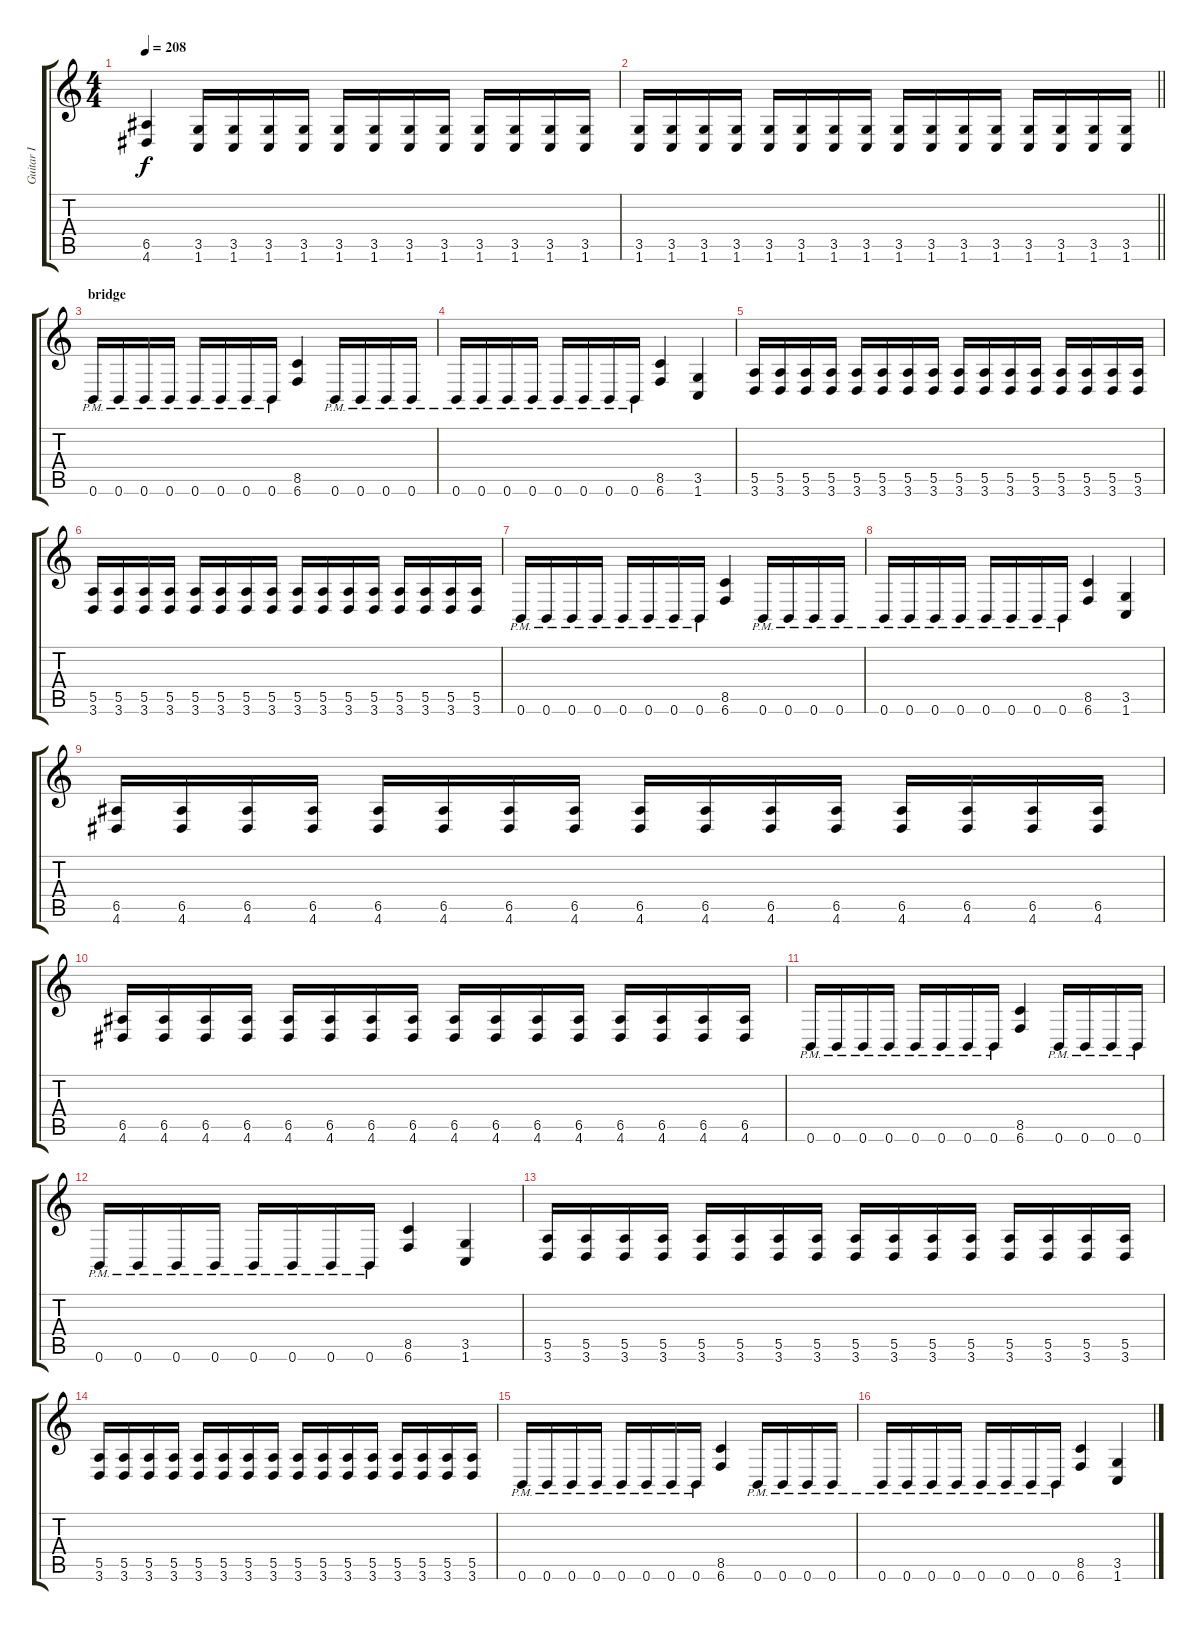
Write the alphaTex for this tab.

\track ("Guitar I" "Guitar I") {instrument distortionguitar}
\staff {score tabs}
\tuning (B3 Gb3 D3 A2 E2 B1) {hide}
\ts (4 4)
\tempo 208
\clef g2
\ks c
(6.5 4.6).4{dy f} (3.5 1.6).16 (3.5 1.6).16 (3.5 1.6).16 (3.5 1.6).16 (3.5 1.6).16 (3.5 1.6).16 (3.5 1.6).16 (3.5 1.6).16 (3.5 1.6).16 (3.5 1.6).16 (3.5 1.6).16 (3.5 1.6).16 |
\barLineRight lightlight
(3.5 1.6).16 (3.5 1.6).16 (3.5 1.6).16 (3.5 1.6).16 (3.5 1.6).16 (3.5 1.6).16 (3.5 1.6).16 (3.5 1.6).16 (3.5 1.6).16 (3.5 1.6).16 (3.5 1.6).16 (3.5 1.6).16 (3.5 1.6).16 (3.5 1.6).16 (3.5 1.6).16 (3.5 1.6).16 |
\section ("" "bridge")
0.6{pm}.16 0.6{pm}.16 0.6{pm}.16 0.6{pm}.16 0.6{pm}.16 0.6{pm}.16 0.6{pm}.16 0.6{pm}.16 (8.5 6.6).4 0.6{pm}.16 0.6{pm}.16 0.6{pm}.16 0.6{pm}.16 |
0.6{pm}.16 0.6{pm}.16 0.6{pm}.16 0.6{pm}.16 0.6{pm}.16 0.6{pm}.16 0.6{pm}.16 0.6{pm}.16 (8.5 6.6).4 (3.5 1.6).4 |
(5.5 3.6).16 (5.5 3.6).16 (5.5 3.6).16 (5.5 3.6).16 (5.5 3.6).16 (5.5 3.6).16 (5.5 3.6).16 (5.5 3.6).16 (5.5 3.6).16 (5.5 3.6).16 (5.5 3.6).16 (5.5 3.6).16 (5.5 3.6).16 (5.5 3.6).16 (5.5 3.6).16 (5.5 3.6).16 |
(5.5 3.6).16 (5.5 3.6).16 (5.5 3.6).16 (5.5 3.6).16 (5.5 3.6).16 (5.5 3.6).16 (5.5 3.6).16 (5.5 3.6).16 (5.5 3.6).16 (5.5 3.6).16 (5.5 3.6).16 (5.5 3.6).16 (5.5 3.6).16 (5.5 3.6).16 (5.5 3.6).16 (5.5 3.6).16 |
0.6{pm}.16 0.6{pm}.16 0.6{pm}.16 0.6{pm}.16 0.6{pm}.16 0.6{pm}.16 0.6{pm}.16 0.6{pm}.16 (8.5 6.6).4 0.6{pm}.16 0.6{pm}.16 0.6{pm}.16 0.6{pm}.16 |
0.6{pm}.16 0.6{pm}.16 0.6{pm}.16 0.6{pm}.16 0.6{pm}.16 0.6{pm}.16 0.6{pm}.16 0.6{pm}.16 (8.5 6.6).4 (3.5 1.6).4 |
(6.5 4.6).16 (6.5 4.6).16 (6.5 4.6).16 (6.5 4.6).16 (6.5 4.6).16 (6.5 4.6).16 (6.5 4.6).16 (6.5 4.6).16 (6.5 4.6).16 (6.5 4.6).16 (6.5 4.6).16 (6.5 4.6).16 (6.5 4.6).16 (6.5 4.6).16 (6.5 4.6).16 (6.5 4.6).16 |
(6.5 4.6).16 (6.5 4.6).16 (6.5 4.6).16 (6.5 4.6).16 (6.5 4.6).16 (6.5 4.6).16 (6.5 4.6).16 (6.5 4.6).16 (6.5 4.6).16 (6.5 4.6).16 (6.5 4.6).16 (6.5 4.6).16 (6.5 4.6).16 (6.5 4.6).16 (6.5 4.6).16 (6.5 4.6).16 |
0.6{pm}.16 0.6{pm}.16 0.6{pm}.16 0.6{pm}.16 0.6{pm}.16 0.6{pm}.16 0.6{pm}.16 0.6{pm}.16 (8.5 6.6).4 0.6{pm}.16 0.6{pm}.16 0.6{pm}.16 0.6{pm}.16 |
0.6{pm}.16 0.6{pm}.16 0.6{pm}.16 0.6{pm}.16 0.6{pm}.16 0.6{pm}.16 0.6{pm}.16 0.6{pm}.16 (8.5 6.6).4 (3.5 1.6).4 |
(5.5 3.6).16 (5.5 3.6).16 (5.5 3.6).16 (5.5 3.6).16 (5.5 3.6).16 (5.5 3.6).16 (5.5 3.6).16 (5.5 3.6).16 (5.5 3.6).16 (5.5 3.6).16 (5.5 3.6).16 (5.5 3.6).16 (5.5 3.6).16 (5.5 3.6).16 (5.5 3.6).16 (5.5 3.6).16 |
(5.5 3.6).16 (5.5 3.6).16 (5.5 3.6).16 (5.5 3.6).16 (5.5 3.6).16 (5.5 3.6).16 (5.5 3.6).16 (5.5 3.6).16 (5.5 3.6).16 (5.5 3.6).16 (5.5 3.6).16 (5.5 3.6).16 (5.5 3.6).16 (5.5 3.6).16 (5.5 3.6).16 (5.5 3.6).16 |
0.6{pm}.16 0.6{pm}.16 0.6{pm}.16 0.6{pm}.16 0.6{pm}.16 0.6{pm}.16 0.6{pm}.16 0.6{pm}.16 (8.5 6.6).4 0.6{pm}.16 0.6{pm}.16 0.6{pm}.16 0.6{pm}.16 |
0.6{pm}.16 0.6{pm}.16 0.6{pm}.16 0.6{pm}.16 0.6{pm}.16 0.6{pm}.16 0.6{pm}.16 0.6{pm}.16 (8.5 6.6).4 (3.5 1.6).4
